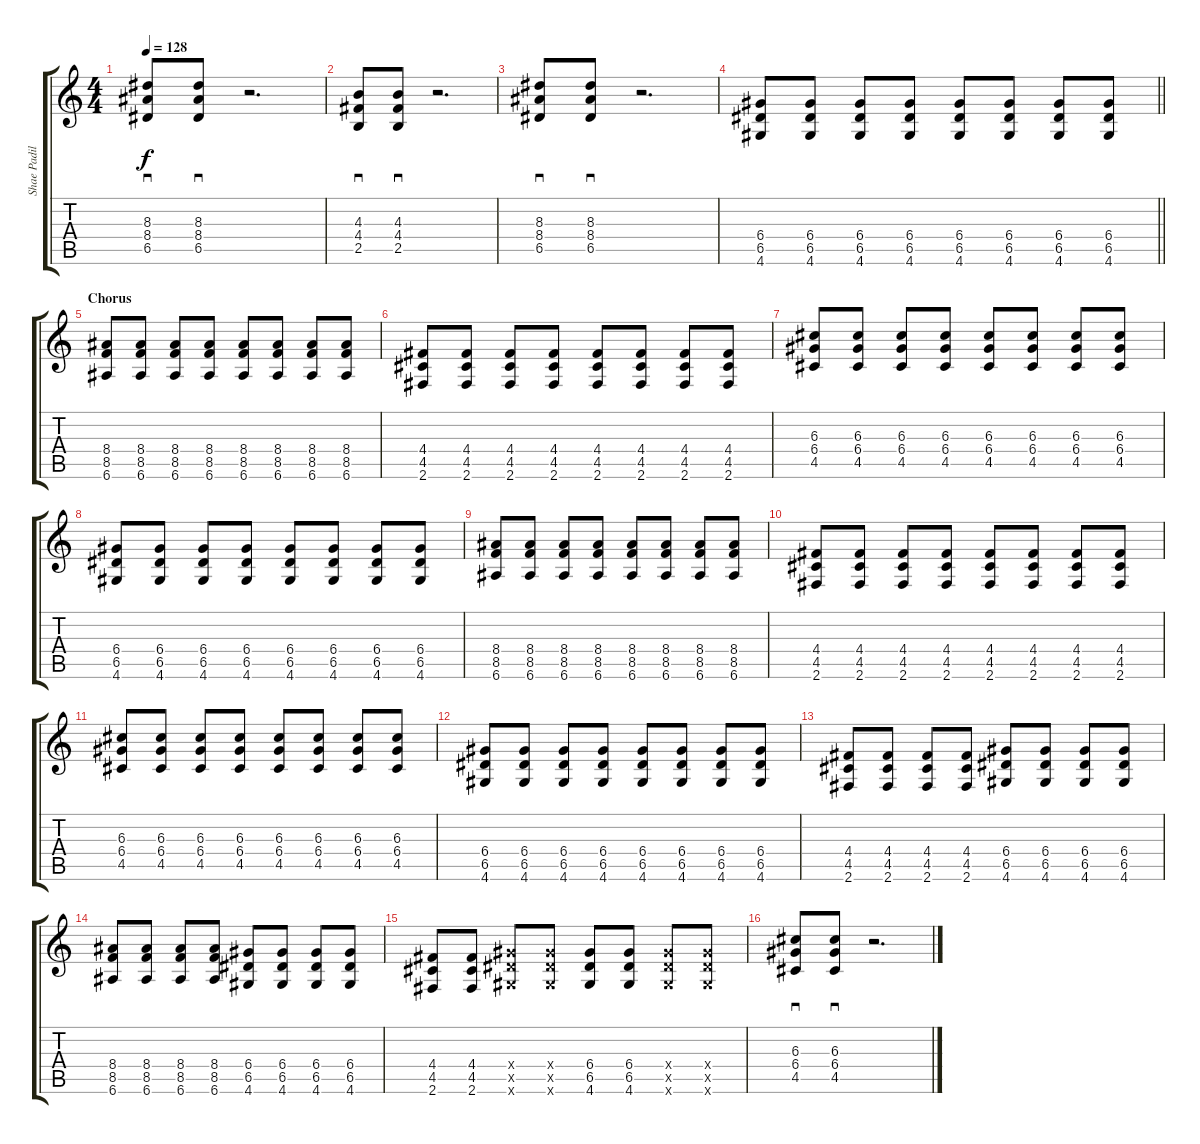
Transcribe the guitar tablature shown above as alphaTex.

\track ("Shae Padilla" "Shae Padil") {instrument distortionguitar}
\staff {score tabs}
\tuning (E4 B3 G3 D3 A2 E2) {hide}
\ts (4 4)
\tempo 128
\clef g2
\ks c
(8.3 8.4 6.5).8{sd dy f} (8.3 8.4 6.5).8{sd} r.2{d} |
(4.3 4.4 2.5).8{sd} (4.3 4.4 2.5).8{sd} r.2{d} |
(8.3 8.4 6.5).8{sd} (8.3 8.4 6.5).8{sd} r.2{d} |
\barLineRight lightlight
(6.4 6.5 4.6).8 (6.4 6.5 4.6).8 (6.4 6.5 4.6).8 (6.4 6.5 4.6).8 (6.4 6.5 4.6).8 (6.4 6.5 4.6).8 (6.4 6.5 4.6).8 (6.4 6.5 4.6).8 |
\section ("" "Chorus")
(8.4 8.5 6.6).8 (8.4 8.5 6.6).8 (8.4 8.5 6.6).8 (8.4 8.5 6.6).8 (8.4 8.5 6.6).8 (8.4 8.5 6.6).8 (8.4 8.5 6.6).8 (8.4 8.5 6.6).8 |
(4.4 4.5 2.6).8 (4.4 4.5 2.6).8 (4.4 4.5 2.6).8 (4.4 4.5 2.6).8 (4.4 4.5 2.6).8 (4.4 4.5 2.6).8 (4.4 4.5 2.6).8 (4.4 4.5 2.6).8 |
(6.3 6.4 4.5).8 (6.3 6.4 4.5).8 (6.3 6.4 4.5).8 (6.3 6.4 4.5).8 (6.3 6.4 4.5).8 (6.3 6.4 4.5).8 (6.3 6.4 4.5).8 (6.3 6.4 4.5).8 |
(6.4 6.5 4.6).8 (6.4 6.5 4.6).8 (6.4 6.5 4.6).8 (6.4 6.5 4.6).8 (6.4 6.5 4.6).8 (6.4 6.5 4.6).8 (6.4 6.5 4.6).8 (6.4 6.5 4.6).8 |
(8.4 8.5 6.6).8 (8.4 8.5 6.6).8 (8.4 8.5 6.6).8 (8.4 8.5 6.6).8 (8.4 8.5 6.6).8 (8.4 8.5 6.6).8 (8.4 8.5 6.6).8 (8.4 8.5 6.6).8 |
(4.4 4.5 2.6).8 (4.4 4.5 2.6).8 (4.4 4.5 2.6).8 (4.4 4.5 2.6).8 (4.4 4.5 2.6).8 (4.4 4.5 2.6).8 (4.4 4.5 2.6).8 (4.4 4.5 2.6).8 |
(6.3 6.4 4.5).8 (6.3 6.4 4.5).8 (6.3 6.4 4.5).8 (6.3 6.4 4.5).8 (6.3 6.4 4.5).8 (6.3 6.4 4.5).8 (6.3 6.4 4.5).8 (6.3 6.4 4.5).8 |
(6.4 6.5 4.6).8 (6.4 6.5 4.6).8 (6.4 6.5 4.6).8 (6.4 6.5 4.6).8 (6.4 6.5 4.6).8 (6.4 6.5 4.6).8 (6.4 6.5 4.6).8 (6.4 6.5 4.6).8 |
(4.4 4.5 2.6).8 (4.4 4.5 2.6).8 (4.4 4.5 2.6).8 (4.4 4.5 2.6).8 (6.4 6.5 4.6).8 (6.4 6.5 4.6).8 (6.4 6.5 4.6).8 (6.4 6.5 4.6).8 |
(8.4 8.5 6.6).8 (8.4 8.5 6.6).8 (8.4 8.5 6.6).8 (8.4 8.5 6.6).8 (6.4 6.5 4.6).8 (6.4 6.5 4.6).8 (6.4 6.5 4.6).8 (6.4 6.5 4.6).8 |
(4.4 4.5 2.6).8 (4.4 4.5 2.6).8 (6.4{x} 6.5{x} 4.6{x}).8 (6.4{x} 6.5{x} 4.6{x}).8 (6.4 6.5 4.6).8 (6.4 6.5 4.6).8 (6.4{x} 6.5{x} 4.6{x}).8 (6.4{x} 6.5{x} 4.6{x}).8 |
(6.3 6.4 4.5).8{sd} (6.3 6.4 4.5).8{sd} r.2{d}
